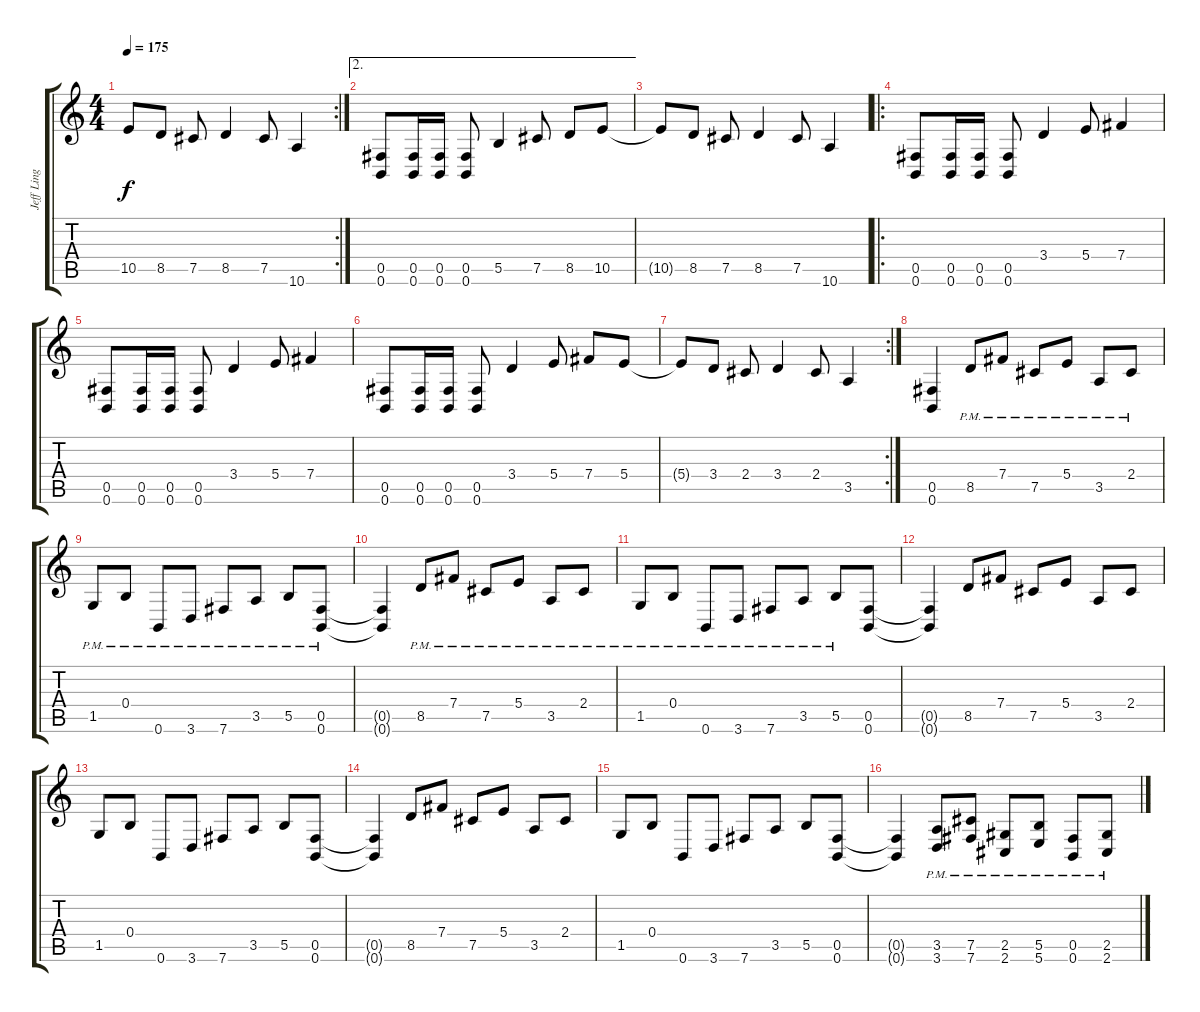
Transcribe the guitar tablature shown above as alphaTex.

\track ("Jeff Ling" "Jeff Ling") {instrument distortionguitar}
\staff {score tabs}
\tuning (Db4 Ab3 E3 B2 Gb2 B1) {hide}
\rc 2
\ts (4 4)
\tempo 175
\clef g2
\ks c
10.5{t}.8{dy f} 8.5.8 7.5.8 8.5.4 7.5.8 10.6.4 |
\ae 2
(0.5 0.6).8 (0.5 0.6).16 (0.5 0.6).16 (0.5 0.6).8 5.5.4 7.5.8 8.5.8 10.5.8 |
10.5{t}.8 8.5.8 7.5.8 8.5.4 7.5.8 10.6.4 |
\ro
(0.5 0.6).8 (0.5 0.6).16 (0.5 0.6).16 (0.5 0.6).8 3.4.4 5.4.8 7.4.4 |
(0.5 0.6).8 (0.5 0.6).16 (0.5 0.6).16 (0.5 0.6).8 3.4.4 5.4.8 7.4.4 |
(0.5 0.6).8 (0.5 0.6).16 (0.5 0.6).16 (0.5 0.6).8 3.4.4 5.4.8 7.4.8 5.4.8 |
\rc 2
5.4{t}.8 3.4.8 2.4.8 3.4.4 2.4.8 3.5.4 |
(0.5 0.6).4 8.5{pm}.8 7.4{pm}.8 7.5{pm}.8 5.4{pm}.8 3.5{pm}.8 2.4{pm}.8 |
1.5{pm}.8 0.4{pm}.8 0.6{pm}.8 3.6{pm}.8 7.6{pm}.8 3.5{pm}.8 5.5{pm}.8 (0.5 0.6{pm}).8 |
(0.5{t} 0.6{t}).4 8.5{pm}.8 7.4{pm}.8 7.5{pm}.8 5.4{pm}.8 3.5{pm}.8 2.4{pm}.8 |
1.5{pm}.8 0.4{pm}.8 0.6{pm}.8 3.6{pm}.8 7.6{pm}.8 3.5{pm}.8 5.5{pm}.8 (0.5 0.6).8 |
(0.5{t} 0.6{t}).4 8.5.8 7.4.8 7.5.8 5.4.8 3.5.8 2.4.8 |
1.5.8 0.4.8 0.6.8 3.6.8 7.6.8 3.5.8 5.5.8 (0.5 0.6).8 |
(0.5{t} 0.6{t}).4 8.5.8 7.4.8 7.5.8 5.4.8 3.5.8 2.4.8 |
1.5.8 0.4.8 0.6.8 3.6.8 7.6.8 3.5.8 5.5.8 (0.5 0.6).8 |
(0.5{t} 0.6{t}).4 (3.5{pm} 3.6{pm}).8 (7.5{pm} 7.6{pm}).8 (2.5{pm} 2.6{pm}).8 (5.5{pm} 5.6{pm}).8 (0.5{pm} 0.6{pm}).8 (2.5{pm} 2.6{pm}).8
